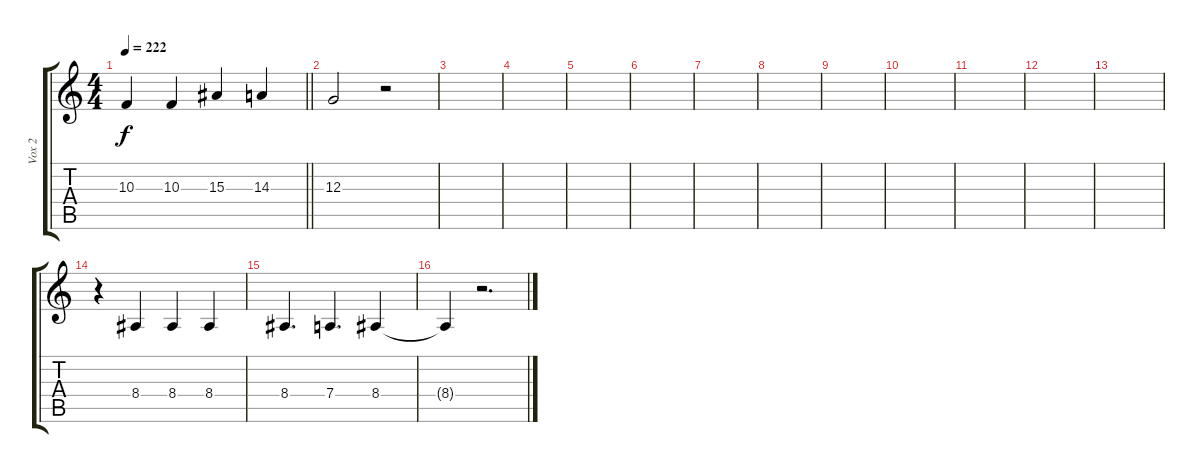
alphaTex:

\track ("Vox 2" "Vox 2") {instrument viola}
\staff {score tabs}
\tuning (E4 B3 G3 D3 A2 E2) {hide}
\ts (4 4)
\tempo 222
\clef g2
\barLineRight lightlight
\ks c
10.3{t}.4{dy f} 10.3.4 15.3.4 14.3.4 |
\section ("" " ")
12.3.2 r.2 |
|
|
|
|
|
|
|
|
|
|
|
r.4 8.4.4 8.4.4 8.4.4 |
8.4.4{d} 7.4.4{d} 8.4.4 |
8.4{t}.4 r.2{d}
